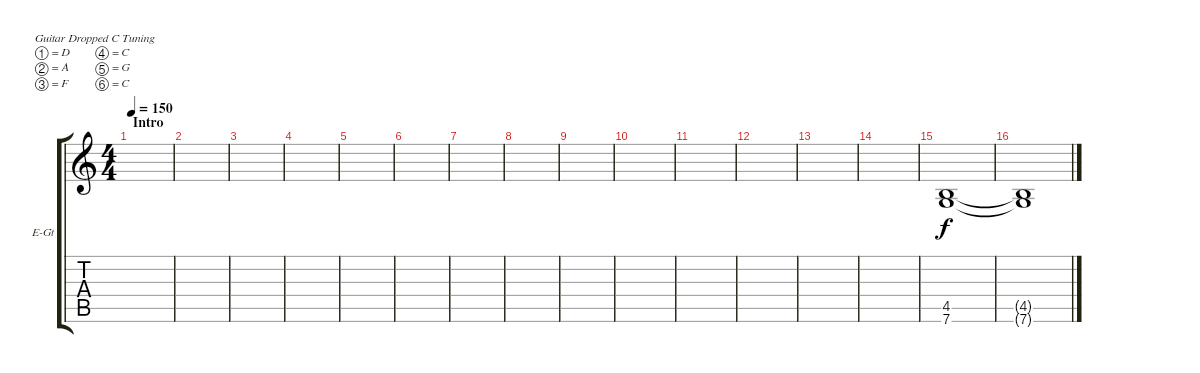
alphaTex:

\defaultSystemsLayout 4
\bracketExtendMode groupsimilarinstruments
\firstSystemTrackNameOrientation horizontal
\otherSystemsTrackNameOrientation horizontal
\track ("Alex" "E-Gt") {instrument distortionguitar}
\staff {score tabs}
\tuning (D4 A3 F3 C3 G2 C2)
\ts (4 4)
\section ("" "Intro")
\tempo 150
\clef g2
\ks c
|
|
|
|
|
|
|
|
|
|
|
|
|
|
(4.5 7.6).1 |
(4.5{t} 7.6{t}).1
